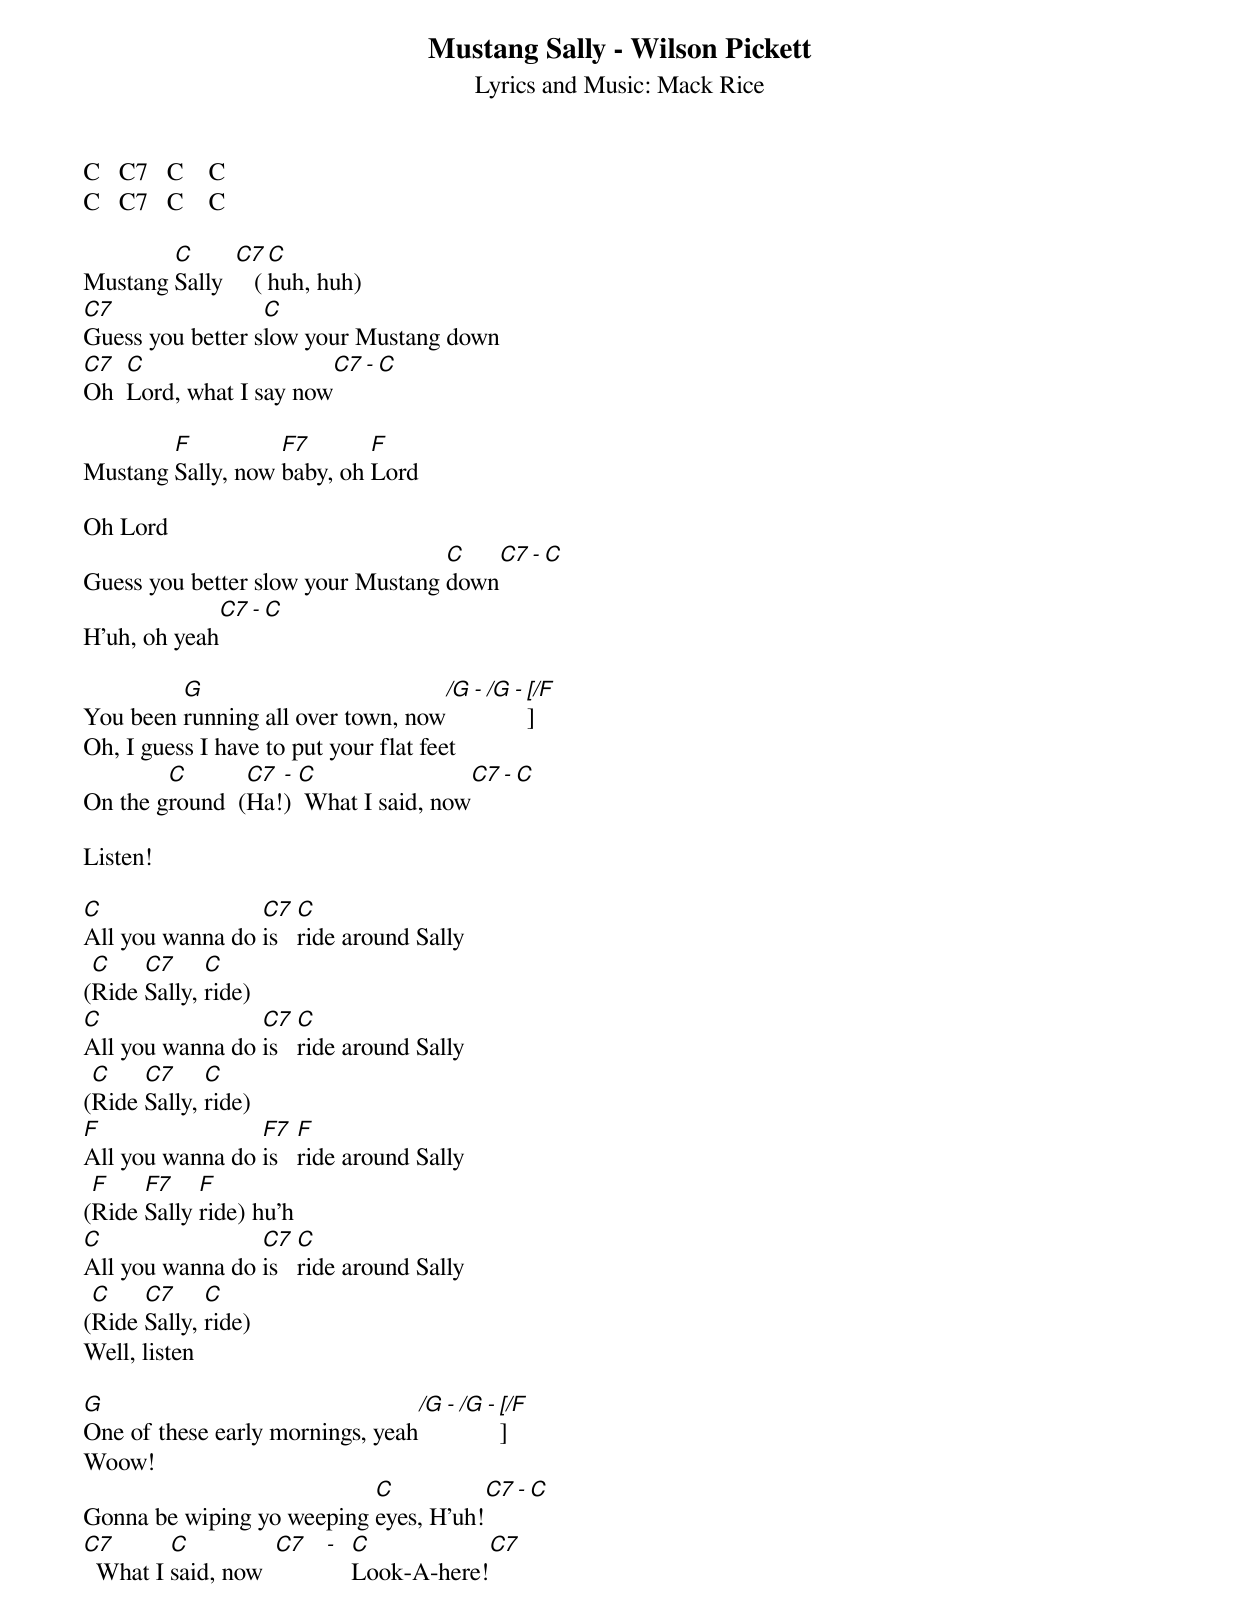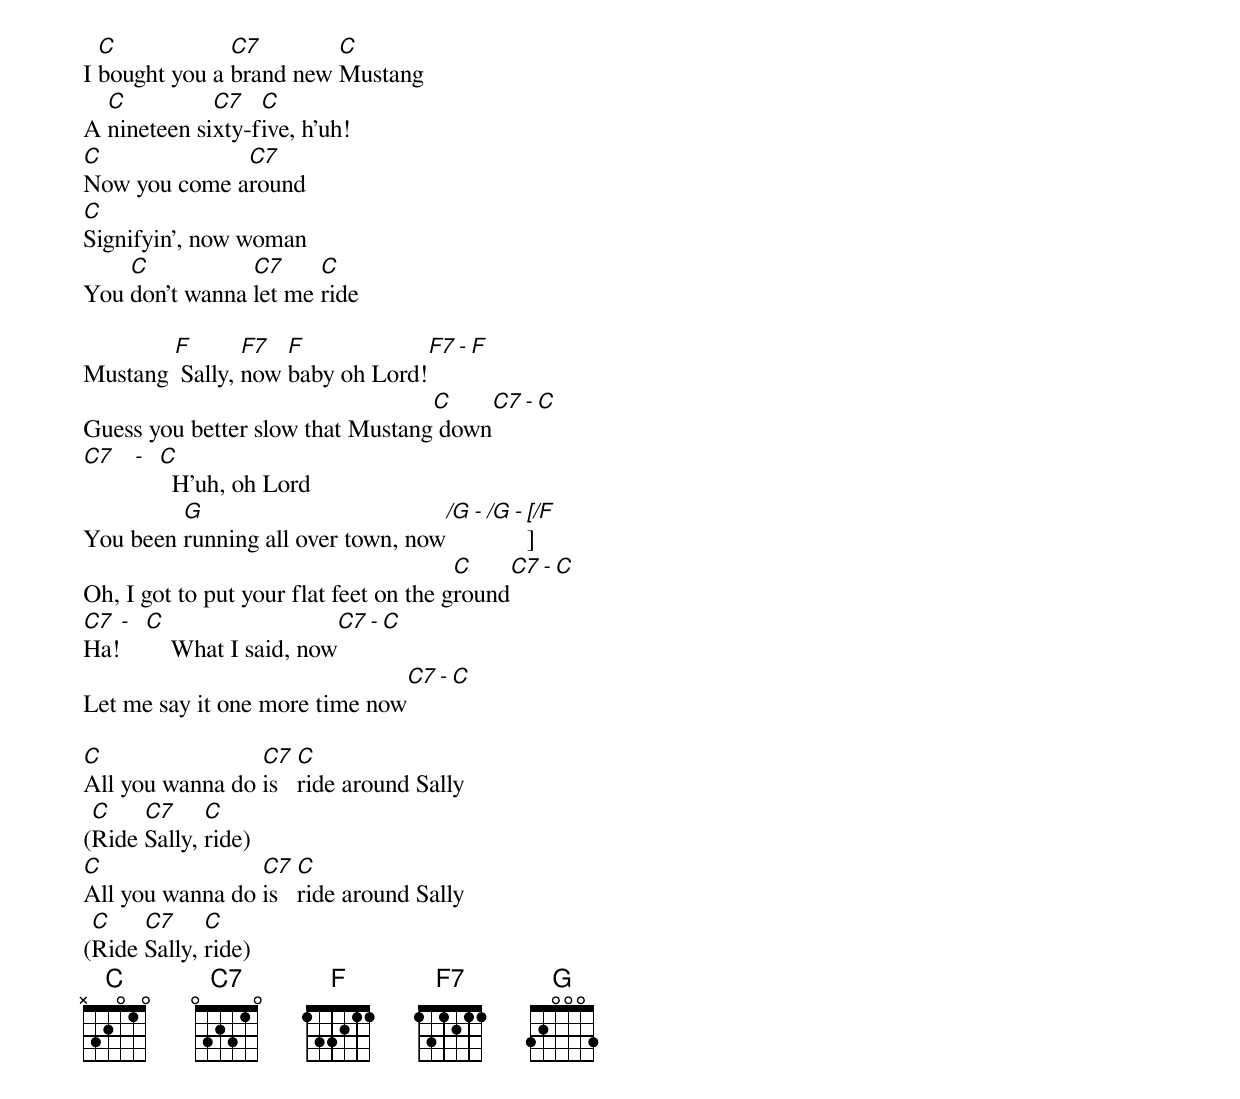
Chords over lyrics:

Mustang Sally - Wilson Pickett
Lyrics and Music: Mack Rice

C   C7   C    C
C   C7   C    C

        C      C7  C
Mustang Sally     (huh, huh)
C7                C
Guess you better slow your Mustang down
C7  C                    C7 - C
Oh  Lord, what I say now

        F          F7       F
Mustang Sally, now baby, oh Lord

Oh Lord
                                   C     C7 - C
Guess you better slow your Mustang down
              C7 - C
H'uh, oh yeah

         G                           /G - /G - [/F]
You been running all over town, now
Oh, I guess I have to put your flat feet
        C       C7 - C                 C7 - C
On the ground  (Ha!)  What I said, now

Listen!

C                C7   C
All you wanna do is   ride around Sally
 C    C7     C
(Ride Sally, ride)
C                C7   C
All you wanna do is   ride around Sally
 C    C7     C
(Ride Sally, ride)
F                F7   F
All you wanna do is   ride around Sally
 F    F7    F
(Ride Sally ride) hu'h
C                C7   C
All you wanna do is   ride around Sally
 C    C7     C
(Ride Sally, ride)
Well, listen

G                                 /G - /G - [/F]
One of these early mornings, yeah
Woow!
                           C          C7 - C
Gonna be wiping yo weeping eyes, H'uh!
C7       C          C7 - C            C7
  What I said, now       Look-A-here!

  C            C7        C
I bought you a brand new Mustang
  C          C7   C
A nineteen sixty-five, h'uh!
C             C7
Now you come around
C
Signifyin', now woman
    C           C7     C
You don't wanna let me ride

        F       F7  F            F7 - F
Mustang  Sally, now baby oh Lord!
                                  C     C7 - C
Guess you better slow that Mustang down
C7 - C
       H'uh, oh Lord
         G                           /G - /G - [/F]
You been running all over town, now
                                        C     C7 - C
Oh, I got to put your flat feet on the ground
C7 - C                    C7 - C
Ha!      What I said, now
                                 C7 - C
Let me say it one more time now

C                C7   C
All you wanna do is   ride around Sally
 C    C7     C
(Ride Sally, ride)
C                C7   C
All you wanna do is   ride around Sally
 C    C7     C
(Ride Sally, ride)
